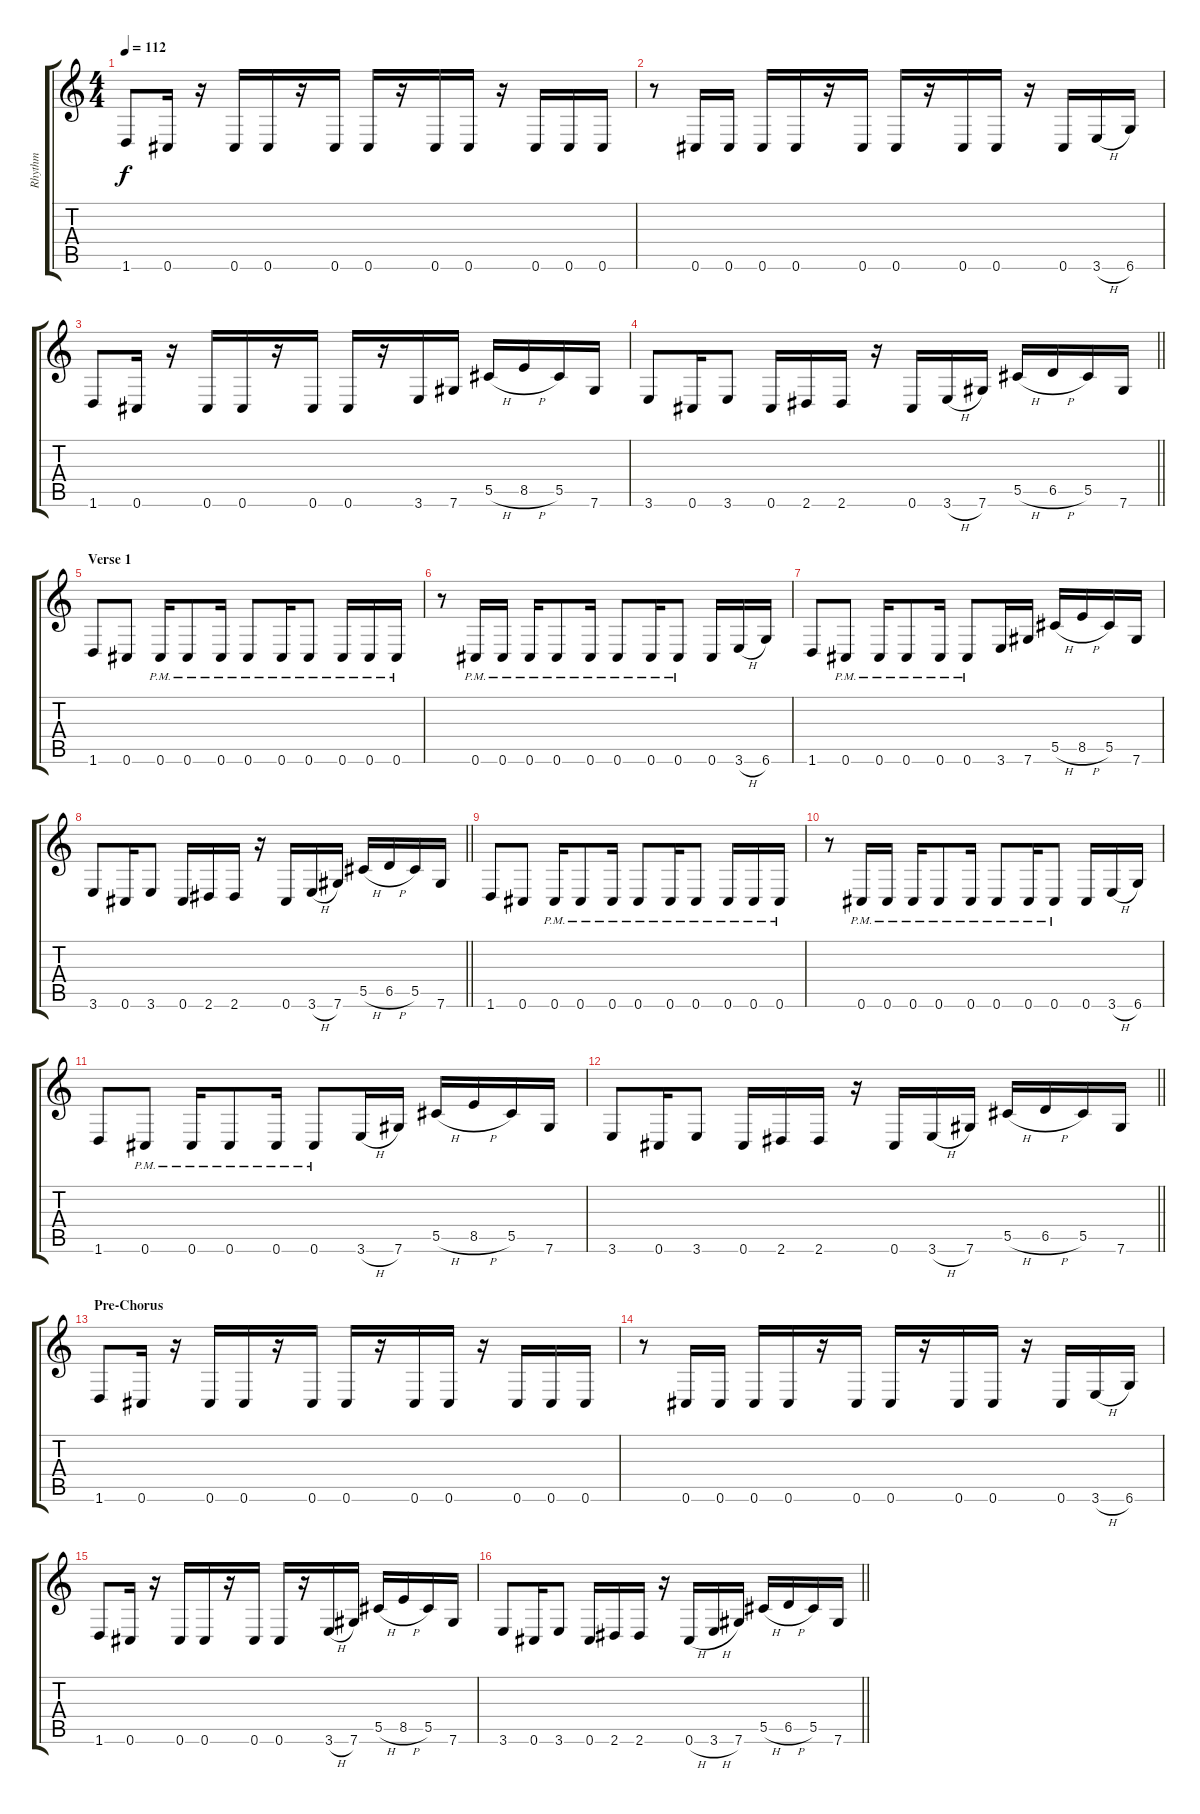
\track ("Rhythm" "Rhythm") {instrument electricguitarclean}
\staff {score tabs}
\tuning (Eb4 Bb3 Gb3 Db3 Ab2 Db2) {hide}
\ts (4 4)
\tempo 112
\clef g2
\ks c
1.6.8{dy f} 0.6.16 r.16 0.6.16 0.6.16 r.16 0.6.16 0.6.16 r.16 0.6.16 0.6.16 r.16 0.6.16 0.6.16 0.6.16 |
r.8 0.6.16 0.6.16 0.6.16 0.6.16 r.16 0.6.16 0.6.16 r.16 0.6.16 0.6.16 r.16 0.6.16 3.6{h}.16 6.6.16 |
1.6.8 0.6.16 r.16 0.6.16 0.6.16 r.16 0.6.16 0.6.16 r.16 3.6.16 7.6.16 5.5{h}.16 8.5{h}.16 5.5.16 7.6.16 |
\barLineRight lightlight
3.6.8 0.6.16 3.6.8 0.6.16 2.6.16 2.6.16 r.16 0.6.16 3.6{h}.16 7.6.16 5.5{h}.16 6.5{h}.16 5.5.16 7.6.16 |
\section ("" "Verse 1")
1.6.8 0.6.8 0.6{pm}.16 0.6{pm}.8 0.6{pm}.16 0.6{pm}.8 0.6{pm}.16 0.6{pm}.8 0.6{pm}.16 0.6{pm}.16 0.6{pm}.16 |
r.8 0.6{pm}.16 0.6{pm}.16 0.6{pm}.16 0.6{pm}.8 0.6{pm}.16 0.6{pm}.8 0.6{pm}.16 0.6{pm}.8 0.6.16 3.6{h}.16 6.6.16 |
1.6.8 0.6{pm}.8 0.6{pm}.16 0.6{pm}.8 0.6{pm}.16 0.6{pm}.8 3.6.16 7.6.16 5.5{h}.16 8.5{h}.16 5.5.16 7.6.16 |
\barLineRight lightlight
3.6.8 0.6.16 3.6.8 0.6.16 2.6.16 2.6.16 r.16 0.6.16 3.6{h}.16 7.6.16 5.5{h}.16 6.5{h}.16 5.5.16 7.6.16 |
1.6.8 0.6.8 0.6{pm}.16 0.6{pm}.8 0.6{pm}.16 0.6{pm}.8 0.6{pm}.16 0.6{pm}.8 0.6{pm}.16 0.6{pm}.16 0.6{pm}.16 |
r.8 0.6{pm}.16 0.6{pm}.16 0.6{pm}.16 0.6{pm}.8 0.6{pm}.16 0.6{pm}.8 0.6{pm}.16 0.6{pm}.8 0.6.16 3.6{h}.16 6.6.16 |
1.6.8 0.6{pm}.8 0.6{pm}.16 0.6{pm}.8 0.6{pm}.16 0.6{pm}.8 3.6{h}.16 7.6.16 5.5{h}.16 8.5{h}.16 5.5.16 7.6.16 |
\barLineRight lightlight
3.6.8 0.6.16 3.6.8 0.6.16 2.6.16 2.6.16 r.16 0.6.16 3.6{h}.16 7.6.16 5.5{h}.16 6.5{h}.16 5.5.16 7.6.16 |
\section ("" "Pre-Chorus")
1.6.8 0.6.16 r.16 0.6.16 0.6.16 r.16 0.6.16 0.6.16 r.16 0.6.16 0.6.16 r.16 0.6.16 0.6.16 0.6.16 |
r.8 0.6.16 0.6.16 0.6.16 0.6.16 r.16 0.6.16 0.6.16 r.16 0.6.16 0.6.16 r.16 0.6.16 3.6{h}.16 6.6.16 |
1.6.8 0.6.16 r.16 0.6.16 0.6.16 r.16 0.6.16 0.6.16 r.16 3.6{h}.16 7.6.16 5.5{h}.16 8.5{h}.16 5.5.16 7.6.16 |
\barLineRight lightlight
3.6.8 0.6.16 3.6.8 0.6.16 2.6.16 2.6.16 r.16 0.6{h}.16 3.6{h}.16 7.6.16 5.5{h}.16 6.5{h}.16 5.5.16 7.6.16
